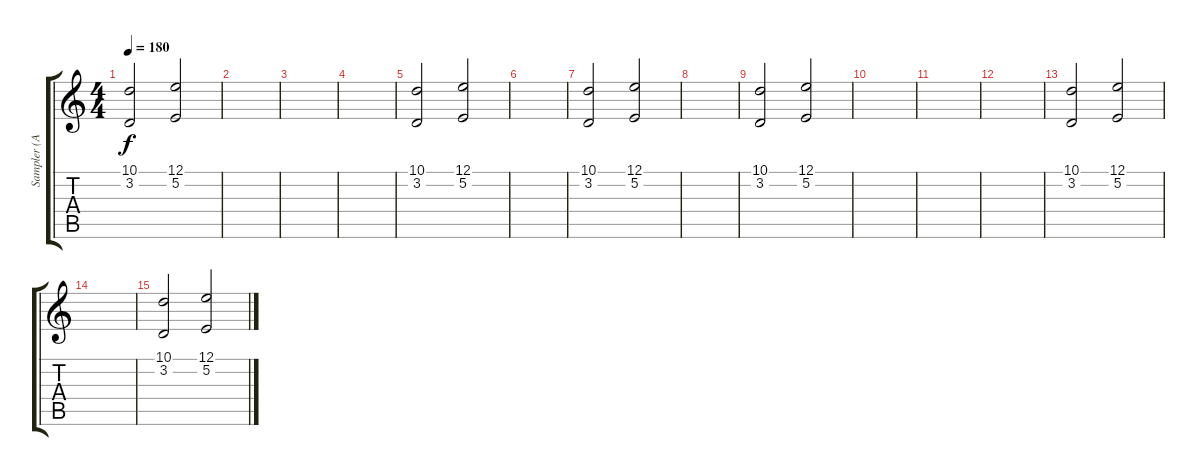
\track ("Sampler (Alesis A6 Andromedia)" "Sampler (A") {instrument tremolostrings}
\staff {score tabs}
\tuning (E4 B3 G3 D3 A2 E2) {hide}
\ts (4 4)
\tempo 180
\clef g2
\ks c
(10.1 3.2).2{dy f} (12.1 5.2).2 |
|
|
|
(10.1 3.2).2 (12.1 5.2).2 |
|
(10.1 3.2).2 (12.1 5.2).2 |
|
(10.1 3.2).2 (12.1 5.2).2 |
|
|
|
(10.1 3.2).2 (12.1 5.2).2 |
|
(10.1 3.2).2 (12.1 5.2).2
